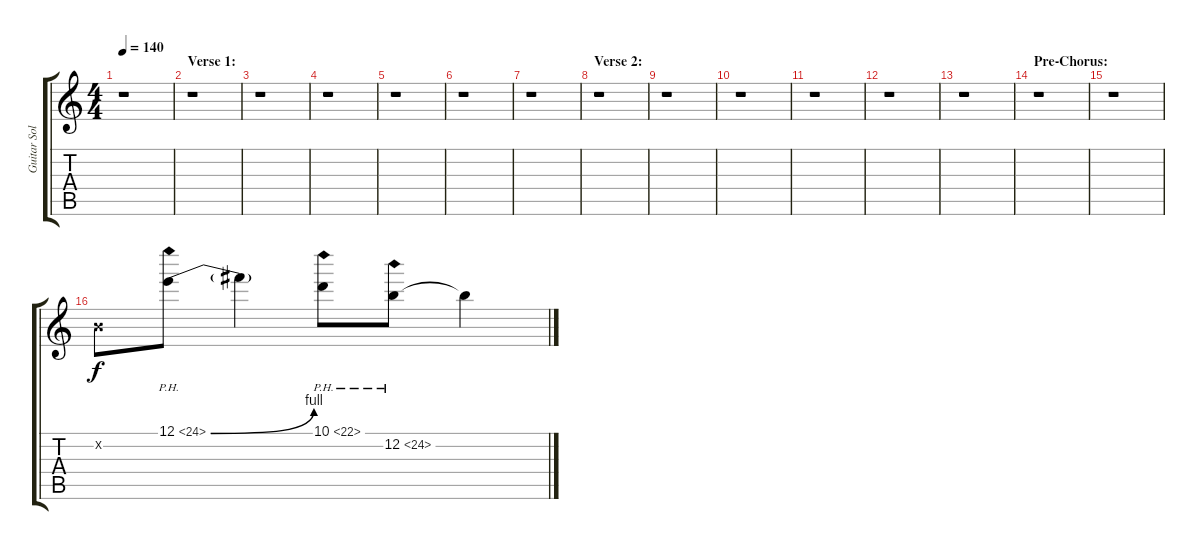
\track ("Guitar Solo's" "Guitar Sol") {instrument distortionguitar}
\staff {score tabs}
\tuning (E4 B3 G3 D3 A2 E2) {hide}
\ts (4 4)
\tempo 140
\clef g2
\ks c
r.1{dy f} |
\section ("" "Verse 1:")
r.1 |
r.1 |
r.1 |
r.1 |
r.1 |
r.1 |
\section ("" "Verse 2:")
r.1 |
r.1 |
r.1 |
r.1 |
r.1 |
r.1 |
\section ("" "Pre-Chorus:")
r.1 |
r.1 |
0.2{x}.8 12.1{be (bend 0 0 60 4) ph 12}.8 12.1{t}.4 10.1{ph 12}.8 12.2{ph 12}.8 12.2{t}.4
